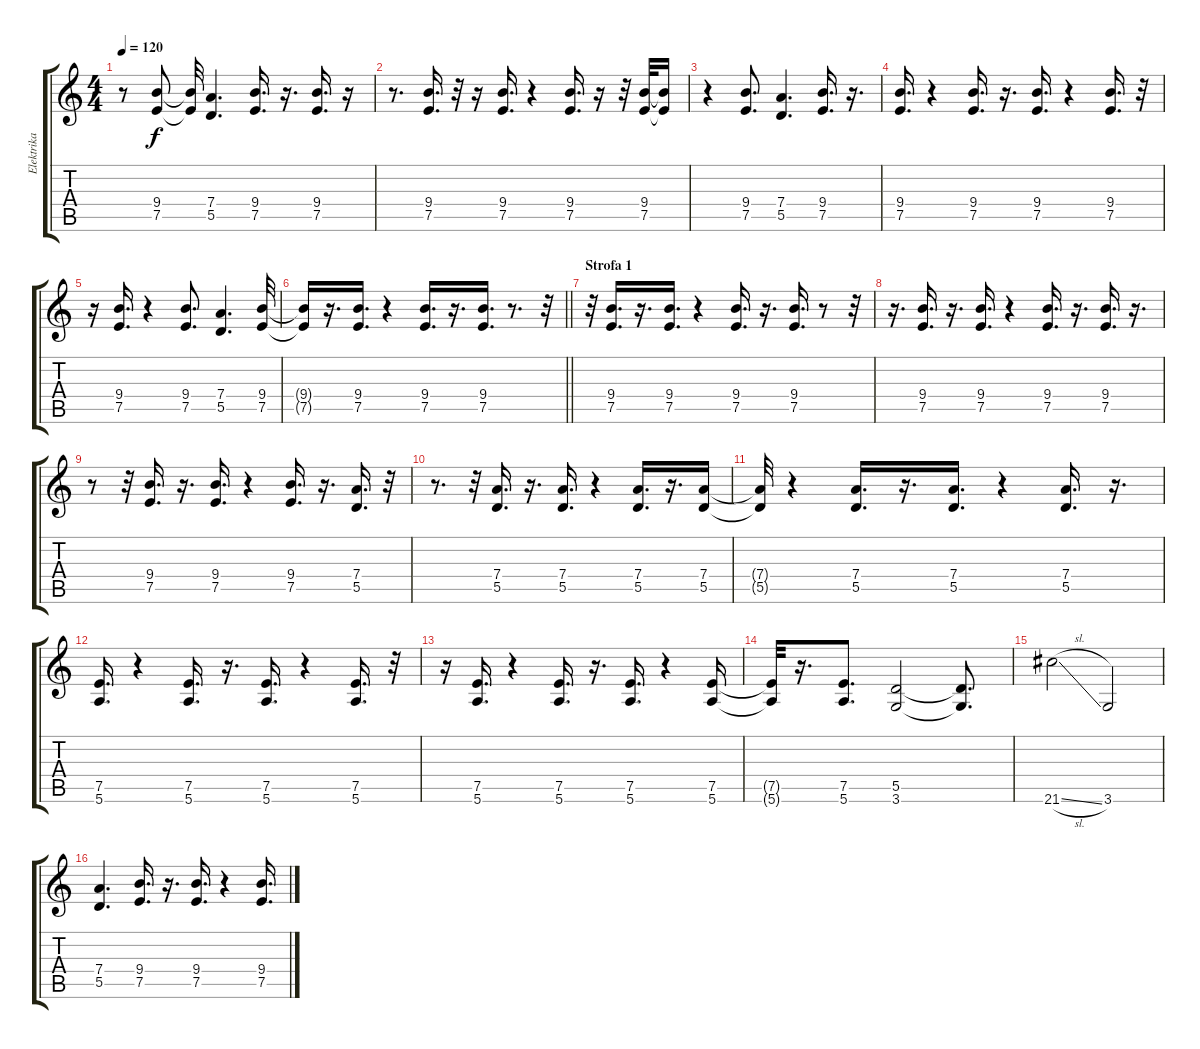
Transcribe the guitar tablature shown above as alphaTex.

\track ("Elektrika Bregovic" "Elektrika ") {instrument distortionguitar}
\staff {score tabs}
\tuning (E4 B3 G3 D3 A2 E2) {hide}
\ts (4 4)
\tempo 120
\clef g2
\ks c
r.8{dy f} (9.4 7.5).8 (9.4{t} 7.5{t}).32 (7.4 5.5).4{d} (9.4 7.5).16{d} r.16{d} (9.4 7.5).16{d} r.16 |
r.8{d} (9.4 7.5).16{d} r.32 r.16 (9.4 7.5).16{d} r.4 (9.4 7.5).16{d} r.16 r.32 (9.4 7.5).32 (9.4{t} 7.5{t}).16 |
r.4 (9.4 7.5).8{d} (7.4 5.5).4{d} (9.4 7.5).16{d} r.16{d} |
(9.4 7.5).16{d} r.4 (9.4 7.5).16{d} r.16{d} (9.4 7.5).16{d} r.4 (9.4 7.5).16{d} r.32 |
r.16 (9.4 7.5).16{d} r.4 (9.4 7.5).8{d} (7.4 5.5).4{d} (9.4 7.5).32 |
\barLineRight lightlight
(9.4{t} 7.5{t}).16 r.16{d} (9.4 7.5).16{d} r.4 (9.4 7.5).16{d} r.16{d} (9.4 7.5).16{d} r.8{d} r.32 |
\section ("" "Strofa 1")
r.32 (9.4 7.5).16{d} r.16{d} (9.4 7.5).16{d} r.4 (9.4 7.5).16{d} r.16{d} (9.4 7.5).16{d} r.8 r.32 |
r.16{d} (9.4 7.5).16{d} r.16{d} (9.4 7.5).16{d} r.4 (9.4 7.5).16{d} r.16{d} (9.4 7.5).16{d} r.16{d} |
r.8 r.32 (9.4 7.5).16{d} r.16{d} (9.4 7.5).16{d} r.4 (9.4 7.5).16{d} r.16{d} (7.4 5.5).16{d} r.32 |
r.8{d} r.32 (7.4 5.5).16{d} r.16{d} (7.4 5.5).16{d} r.4 (7.4 5.5).16{d} r.16{d} (7.4 5.5).16 |
(7.4{t} 5.5{t}).32 r.4 (7.4 5.5).16{d} r.16{d} (7.4 5.5).16{d} r.4 (7.4 5.5).16{d} r.16{d} |
(7.5 5.6).16{d} r.4 (7.5 5.6).16{d} r.16{d} (7.5 5.6).16{d} r.4 (7.5 5.6).16{d} r.32 |
r.16 (7.5 5.6).16{d} r.4 (7.5 5.6).16{d} r.16{d} (7.5 5.6).16{d} r.4 (7.5 5.6).16 |
(7.5{t} 5.6{t}).32 r.16{d} (7.5 5.6).8{d} (5.5 3.6).2 (5.5{t} 3.6{t}).8{d} |
21.6{sl}.2 3.6.2 |
(7.4 5.5).4{d} (9.4 7.5).16{d} r.16{d} (9.4 7.5).16{d} r.4 (9.4 7.5).16{d}
